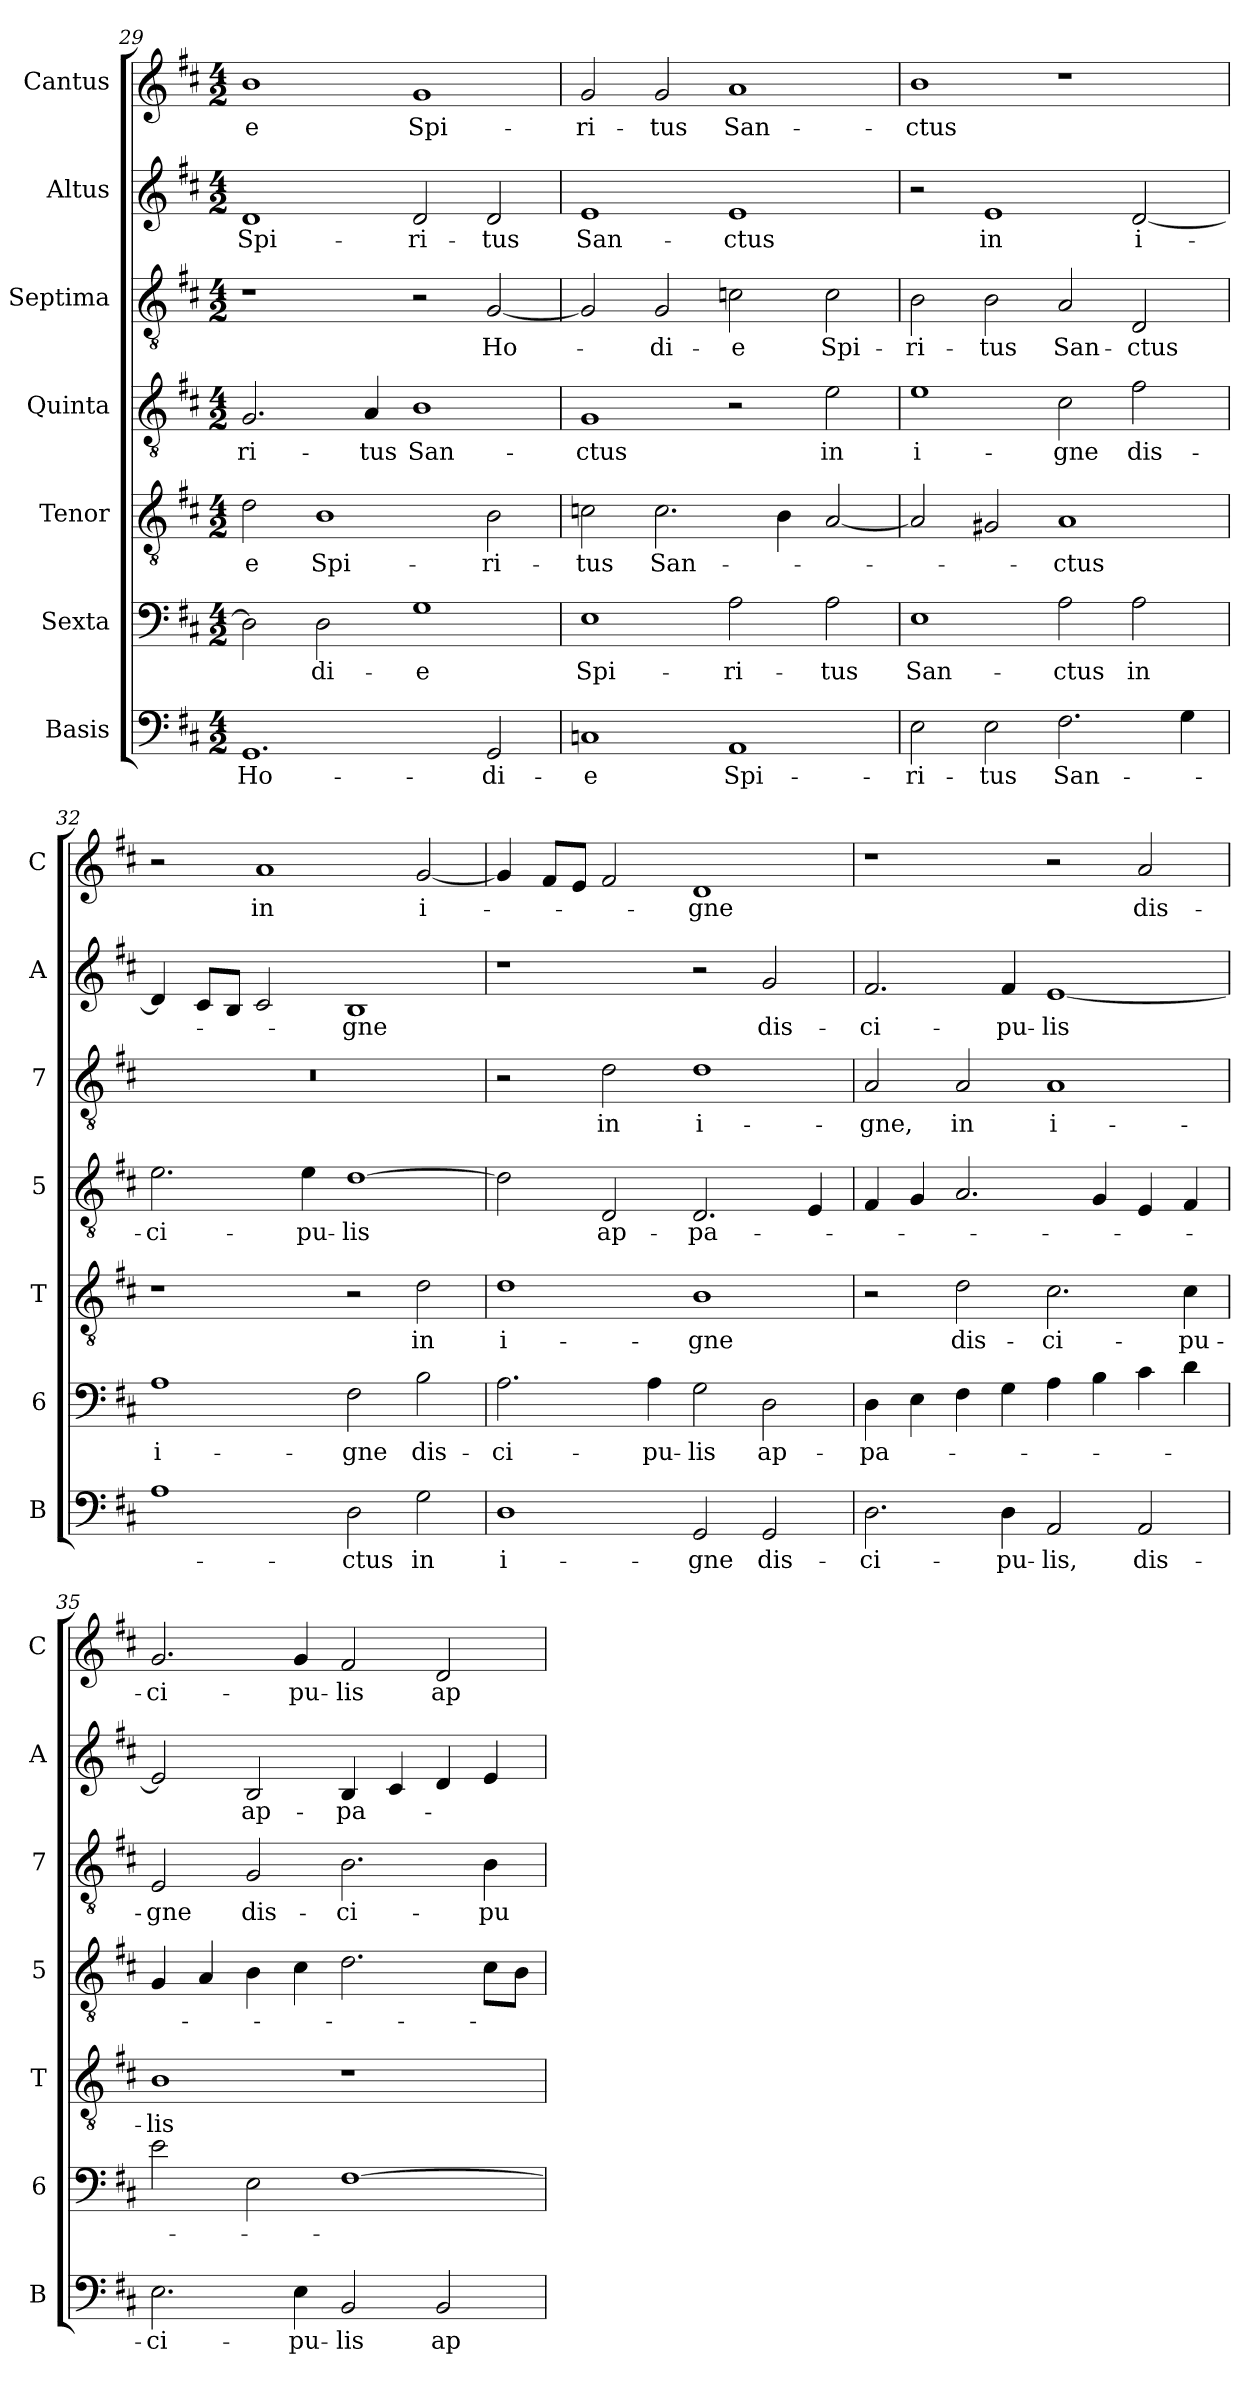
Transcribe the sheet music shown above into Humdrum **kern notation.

**kern	**text	**kern	**text	**kern	**text	**kern	**text	**kern	**text	**kern	**text	**kern	**text
*part7	*part7	*part6	*part6	*part5	*part5	*part4	*part4	*part3	*part3	*part2	*part2	*part1	*part1
*staff7	*staff7	*staff6	*staff6	*staff5	*staff5	*staff4	*staff4	*staff3	*staff3	*staff2	*staff2	*staff1	*staff1
*I"Basis	*	*I"Sexta	*	*I"Tenor	*	*I"Quinta	*	*I"Septima	*	*I"Altus	*	*I"Cantus	*
*I'B	*	*I'6	*	*I'T	*	*I'5	*	*I'7	*	*I'A	*	*I'C	*
*clefF4	*	*clefF4	*	*clefGv2	*	*clefGv2	*	*clefGv2	*	*clefG2	*	*clefG2	*
*k[f#c#]	*	*k[f#c#]	*	*k[f#c#]	*	*k[f#c#]	*	*k[f#c#]	*	*k[f#c#]	*	*k[f#c#]	*
*D:	*	*D:	*	*D:	*	*D:	*	*D:	*	*D:	*	*D:	*
*M4/2	*	*M4/2	*	*M4/2	*	*M4/2	*	*M4/2	*	*M4/2	*	*M4/2	*
=29	=29	=29	=29	=29	=29	=29	=29	=29	=29	=29	=29	=29	=29
!	!LO:LY:b	!	!	!	!LO:LY:b	!	!LO:LY:b	!	!	!	!LO:LY:b	!	!LO:LY:b
1.GG	Ho-	2D\]	.	2d\	-e	2.G/	-ri-	1r	.	1d	Spi-	1b	-e
!	!	!	!LO:LY:b	!	!LO:LY:b	!	!	!	!	!	!	!	!
.	.	2D\	-di-	1B	Spi-	.	.	.	.	.	.	.	.
!	!	!	!	!	!	!	!LO:LY:b	!	!	!	!	!	!
.	.	.	.	.	.	4A/	-tus	.	.	.	.	.	.
!	!	!	!LO:LY:b	!	!	!	!LO:LY:b	!	!	!	!LO:LY:b	!	!LO:LY:b
.	.	1G	-e	.	.	1B	San-	2r	.	2d/	-ri-	1g	Spi-
!	!LO:LY:b	!	!	!	!LO:LY:b	!	!	!	!LO:LY:b	!	!LO:LY:b	!	!
2GG/	-di-	.	.	2B\	-ri-	.	.	[2G/	Ho-	2d/	-tus	.	.
!!LO:PB:g=z
=30	=30	=30	=30	=30	=30	=30	=30	=30	=30	=30	=30	=30	=30
!	!LO:LY:b	!	!LO:LY:b	!	!LO:LY:b	!	!LO:LY:b	!	!	!	!LO:LY:b	!	!LO:LY:b
1Cn	-e	1E	Spi-	2cn\	-tus	1G	-ctus	2G/]	.	1e	San-	2g/	-ri-
!	!	!	!	!	!LO:LY:b	!	!	!	!LO:LY:b	!	!	!	!LO:LY:b
.	.	.	.	2.c\	San-	.	.	2G/	-di-	.	.	2g/	-tus
!	!LO:LY:b	!	!LO:LY:b	!	!	!	!	!	!LO:LY:b	!	!LO:LY:b	!	!LO:LY:b
1AA	Spi-	2A\	-ri-	.	.	2r	.	2cn\	-e	1e	-ctus	1a	San-
.	.	.	.	4B\	.	.	.	.	.	.	.	.	.
!	!	!	!LO:LY:b	!	!	!	!LO:LY:b	!	!LO:LY:b	!	!	!	!
.	.	2A\	-tus	[2A/	.	2e\	in	2c\	Spi-	.	.	.	.
=31	=31	=31	=31	=31	=31	=31	=31	=31	=31	=31	=31	=31	=31
!	!LO:LY:b	!	!LO:LY:b	!	!	!	!LO:LY:b	!	!LO:LY:b	!	!	!	!LO:LY:b
2E\	-ri-	1E	San-	2A/]	.	1e	i-	2B\	-ri-	2r	.	1b	-ctus
!	!LO:LY:b	!	!	!	!	!	!	!	!LO:LY:b	!	!LO:LY:b	!	!
2E\	-tus	.	.	2G#X/	.	.	.	2B\	-tus	1e	in	.	.
!	!LO:LY:b	!	!LO:LY:b	!	!LO:LY:b	!	!LO:LY:b	!	!LO:LY:b	!	!	!	!
2.F#\	San-	2A\	-ctus	1A	-ctus	2c#\	-gne	2A/	San-	.	.	1r	.
!	!	!	!LO:LY:b	!	!	!	!LO:LY:b	!	!LO:LY:b	!	!LO:LY:b	!	!
.	.	2A\	in	.	.	2f#\	dis-	2D/	-ctus	[2d/	i-	.	.
4G\	.	.	.	.	.	.	.	.	.	.	.	.	.
=32	=32	=32	=32	=32	=32	=32	=32	=32	=32	=32	=32	=32	=32
!	!	!	!LO:LY:b	!	!	!	!LO:LY:b	!	!	!	!	!	!
1A	.	1A	i-	1r	.	2.e\	-ci-	0r	.	4d/]	.	2r	.
.	.	.	.	.	.	.	.	.	.	8c#/L	.	.	.
.	.	.	.	.	.	.	.	.	.	8B/J	.	.	.
!	!	!	!	!	!	!	!	!	!	!	!	!	!LO:LY:b
.	.	.	.	.	.	.	.	.	.	2c#/	.	1a	in
!	!	!	!	!	!	!	!LO:LY:b	!	!	!	!	!	!
.	.	.	.	.	.	4e\	-pu-	.	.	.	.	.	.
!	!LO:LY:b	!	!LO:LY:b	!	!	!	!LO:LY:b	!	!	!	!LO:LY:b	!	!
2D\	-ctus	2F#\	-gne	2r	.	[1d	-lis	.	.	1B	-gne	.	.
!	!LO:LY:b	!	!LO:LY:b	!	!LO:LY:b	!	!	!	!	!	!	!	!LO:LY:b
2G\	in	2B\	dis-	2d\	in	.	.	.	.	.	.	[2g/	i-
=33	=33	=33	=33	=33	=33	=33	=33	=33	=33	=33	=33	=33	=33
!	!LO:LY:b	!	!LO:LY:b	!	!LO:LY:b	!	!	!	!	!	!	!	!
1D	i-	2.A\	-ci-	1d	i-	2d\]	.	2r	.	1r	.	4g/]	.
.	.	.	.	.	.	.	.	.	.	.	.	8f#/L	.
.	.	.	.	.	.	.	.	.	.	.	.	8e/J	.
!	!	!	!	!	!	!	!LO:LY:b	!	!LO:LY:b	!	!	!	!
.	.	.	.	.	.	2D/	ap-	2d\	in	.	.	2f#/	.
!	!	!	!LO:LY:b	!	!	!	!	!	!	!	!	!	!
.	.	4A\	-pu-	.	.	.	.	.	.	.	.	.	.
!	!LO:LY:b	!	!LO:LY:b	!	!LO:LY:b	!	!LO:LY:b	!	!LO:LY:b	!	!	!	!LO:LY:b
2GG/	-gne	2G\	-lis	1B	-gne	2.D/	-pa-	1d	i-	2r	.	1d	-gne
!	!LO:LY:b	!	!LO:LY:b	!	!	!	!	!	!	!	!LO:LY:b	!	!
2GG/	dis-	2D\	ap-	.	.	.	.	.	.	2g/	dis-	.	.
.	.	.	.	.	.	4E/	.	.	.	.	.	.	.
!!LO:LB:g=z
=34	=34	=34	=34	=34	=34	=34	=34	=34	=34	=34	=34	=34	=34
!	!LO:LY:b	!	!LO:LY:b	!	!	!	!	!	!LO:LY:b	!	!LO:LY:b	!	!
2.D\	-ci-	4D\	-pa-	2r	.	4F#/	.	2A/	-gne,	2.f#/	-ci-	1r	.
.	.	4E\	.	.	.	4G/	.	.	.	.	.	.	.
!	!	!	!	!	!LO:LY:b	!	!	!	!LO:LY:b	!	!	!	!
.	.	4F#\	.	2d\	dis-	2.A/	.	2A/	in	.	.	.	.
!	!LO:LY:b	!	!	!	!	!	!	!	!	!	!LO:LY:b	!	!
4D\	-pu-	4G\	.	.	.	.	.	.	.	4f#/	-pu-	.	.
!	!LO:LY:b	!	!	!	!LO:LY:b	!	!	!	!LO:LY:b	!	!LO:LY:b	!	!
2AA/	-lis,	4A\	.	2.c#\	-ci-	.	.	1A	i-	[1e	-lis	2r	.
.	.	4B\	.	.	.	4G/	.	.	.	.	.	.	.
!	!LO:LY:b	!	!	!	!	!	!	!	!	!	!	!	!LO:LY:b
2AA/	dis-	4c#\	.	.	.	4E/	.	.	.	.	.	2a/	dis-
!	!	!	!	!	!LO:LY:b	!	!	!	!	!	!	!	!
.	.	4d\	.	4c#\	-pu-	4F#/	.	.	.	.	.	.	.
=35	=35	=35	=35	=35	=35	=35	=35	=35	=35	=35	=35	=35	=35
!	!LO:LY:b	!	!	!	!LO:LY:b	!	!	!	!LO:LY:b	!	!	!	!LO:LY:b
2.E\	-ci-	2e\	.	1B	-lis	4G/	.	2E/	-gne	2e/]	.	2.g/	-ci-
.	.	.	.	.	.	4A/	.	.	.	.	.	.	.
!	!	!	!	!	!	!	!	!	!LO:LY:b	!	!LO:LY:b	!	!
.	.	2E\	.	.	.	4B\	.	2G/	dis-	2B/	ap-	.	.
!	!LO:LY:b	!	!	!	!	!	!	!	!	!	!	!	!LO:LY:b
4E\	-pu-	.	.	.	.	4c#\	.	.	.	.	.	4g/	-pu-
!	!LO:LY:b	!	!	!	!	!	!	!	!LO:LY:b	!	!LO:LY:b	!	!LO:LY:b
2BB/	-lis	[1F#	.	1r	.	2.d\	.	2.B\	-ci-	4B/	-pa-	2f#/	-lis
.	.	.	.	.	.	.	.	.	.	4c#/	.	.	.
!	!LO:LY:b	!	!	!	!	!	!	!	!	!	!	!	!LO:LY:b
2BB/	ap-	.	.	.	.	.	.	.	.	4d/	.	2d/	ap-
!	!	!	!	!	!	!	!	!	!LO:LY:b	!	!	!	!
.	.	.	.	.	.	8c#\L	.	4B\	-pu-	4e/	.	.	.
.	.	.	.	.	.	8B\J	.	.	.	.	.	.	.
=	=	=	=	=	=	=	=	=	=	=	=	=	=
*-	*-	*-	*-	*-	*-	*-	*-	*-	*-	*-	*-	*-	*-
